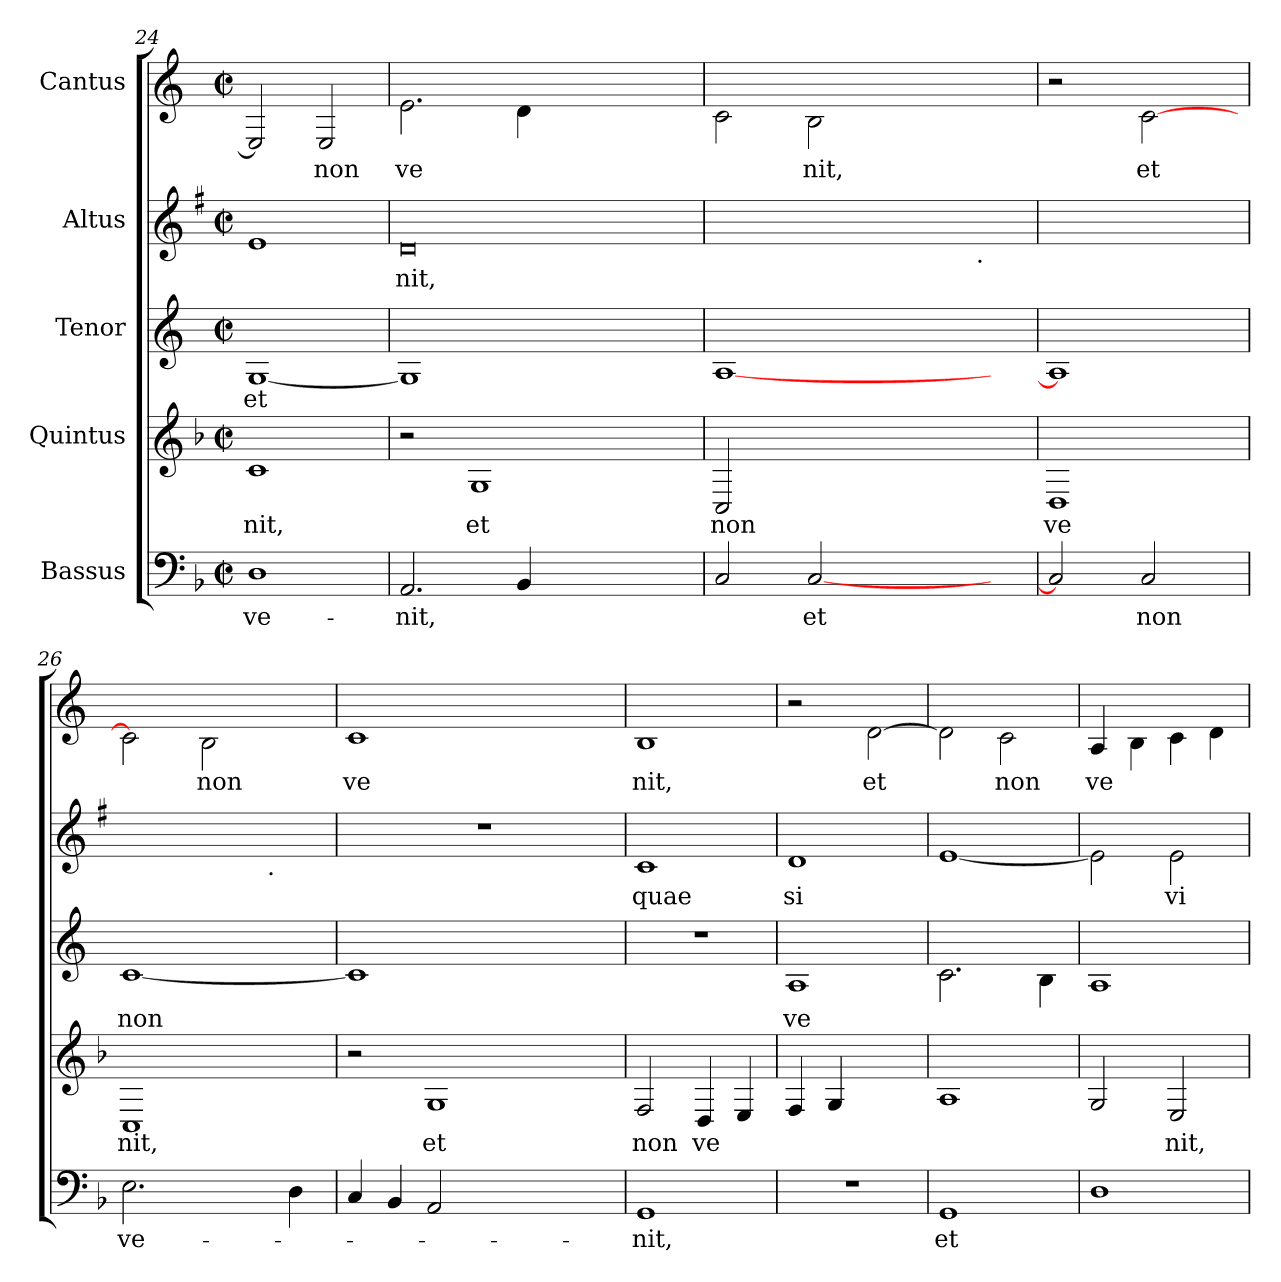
**kern	**text	**kern	**text	**kern	**text	**kern	**text	**kern	**text
*part5	*part5	*part4	*part4	*part3	*part3	*part2	*part2	*part1	*part1
*staff5	*staff5	*staff4	*staff4	*staff3	*staff3	*staff2	*staff2	*staff1	*staff1
*I"Bassus	*	*I"Quintus	*	*I"Tenor	*	*I"Altus	*	*I"Cantus	*
*clefF4	*	*clefG2	*	*clefG2	*	*clefG2	*	*clefG2	*
*k[b-]	*	*k[b-]	*	*k[]	*	*k[f#]	*	*k[]	*
*F:	*	*F:	*	*C:	*	*G:	*	*C:	*
*M2/2	*	*M2/2	*	*M2/2	*	*M2/2	*	*M2/2	*
*met(c|)	*	*met(c|)	*	*met(c|)	*	*met(c|)	*	*met(c|)	*
=24A	=24A	=24A	=24A	=24A	=24A	=24A	=24A	=24A	=24A
!	!LO:LY:b	!	!LO:LY:b	!	!LO:LY:b	!	!	!	!
1D	ve-	1c	nit,	[1G	et	1e	.	2E/]	.
!	!	!	!	!	!	!	!	!	!LO:LY:b
.	.	.	.	.	.	.	.	2E/	non
!!LO:LB:g=z
=24B	=24B	=24B	=24B	=24B	=24B	=24B	=24B	=24B	=24B
!	!LO:LY:b	!	!	!	!	!	!LO:LY:b	!	!LO:LY:b
2.AA/	-nit,	2r	.	1G]	.	0d	nit,	2.e\	ve
!	!	!	!LO:LY:b	!	!	!	!	!	!
.	.	1G	et	.	.	.	.	.	.
4BB-/	.	.	.	.	.	.	.	4d\	.
1ryy	.	.	.	1ryy	.	.	.	1ryy	.
.	.	2ryy	.	.	.	.	.	.	.
=25	=25	=25	=25	=25	=25	=25	=25	=25	=25
!	!	!	!LO:LY:b	!	!	!	!	!	!
2C/	.	2C/	non	[1A	.	4ryy	.	2c\	.
.	.	.	.	.	.	4ryy	.	.	.
!	!LO:LY:b	!	!	!	!	!	!	!	!LO:LY:b
[2C/	et	2ryy	.	.	.	4ryy	.	2B\	nit,
.	.	.	.	.	.	64ryy	.	.	.
.	.	.	.	.	.	64ryy	.	.	.
.	.	.	.	.	.	64ryy	.	.	.
.	.	.	.	.	.	64ryy	.	.	.
.	.	.	.	.	.	64ryy	.	.	.
.	.	.	.	.	.	64ryy	.	.	.
.	.	.	.	.	.	64ryy	.	.	.
.	.	.	.	.	.	64ryy	.	.	.
.	.	.	.	.	.	64ryy	.	.	.
.	.	.	.	.	.	64ryy	.	.	.
.	.	.	.	.	.	64ryy	.	.	.
.	.	.	.	.	.	64ryy	.	.	.
.	.	.	.	.	.	64ryy	.	.	.
.	.	.	.	.	.	64ryy	.	.	.
!	!	!	!	!	!	!LO:TX:b:t=.	!	!	!
.	.	.	.	.	.	64ryy	.	.	.
.	.	.	.	.	.	4ryy	.	.	.
8...ryy	.	8...ryy	.	8...ryy	.	.	.	8...ryy	.
!!LO:LB:g=z
=25A	=25A	=25A	=25A	=25A	=25A	=25A	=25A	=25A	=25A
!	!	!	!LO:LY:b	!	!	!	!	!	!
2C/]	.	1D	ve	1A]	.	4ryy	.	2r	.
.	.	.	.	.	.	4ryy	.	.	.
!	!LO:LY:b	!	!	!	!	!	!	!	!LO:LY:b
2C/	non	.	.	.	.	4ryy	.	[2c\	et
.	.	.	.	.	.	64ryy	.	.	.
.	.	.	.	.	.	4ryy	.	.	.
64ryy	.	64ryy	.	64ryy	.	.	.	64ryy	.
=26A	=26A	=26A	=26A	=26A	=26A	=26A	=26A	=26A	=26A
!	!LO:LY:b	!	!LO:LY:b	!	!LO:LY:b	!	!	!	!
2.E\	ve-	1C	nit,	[1c	non	4ryy	.	2c\]	.
.	.	.	.	.	.	4ryy	.	.	.
!	!	!	!	!	!	!	!	!	!LO:LY:b
.	.	.	.	.	.	32ryy	.	2B\	non
.	.	.	.	.	.	32ryy	.	.	.
.	.	.	.	.	.	32ryy	.	.	.
.	.	.	.	.	.	32ryy	.	.	.
.	.	.	.	.	.	32ryy	.	.	.
.	.	.	.	.	.	32ryy	.	.	.
!	!	!	!	!	!	!LO:TX:b:t=.	!	!	!
.	.	.	.	.	.	32ryy	.	.	.
.	.	.	.	.	.	4ryy	.	.	.
4D\	.	.	.	.	.	.	.	.	.
.	.	.	.	.	.	32ryy	.	.	.
!!LO:LB:g=z
=27A	=27A	=27A	=27A	=27A	=27A	=27A	=27A	=27A	=27A
!	!	!	!	!	!	!	!	!	!LO:LY:b
4C/	.	2r	.	1c]	.	4ryy	.	1c	ve
4BB-/	.	.	.	.	.	4ryy	.	.	.
!	!	!	!LO:LY:b	!	!	!	!	!	!
2AA/	.	1G	et	.	.	4ryy	.	.	.
.	.	.	.	.	.	32ryy	.	.	.
.	.	.	.	.	.	1r	.	.	.
2ryy	.	.	.	2ryy	.	.	.	2ryy	.
4ryy	.	4ryy	.	4ryy	.	.	.	4ryy	.
32ryy	.	32ryy	.	32ryy	.	.	.	32ryy	.
!!LO:LB:g=z
=28	=28	=28	=28	=28	=28	=28	=28	=28	=28
!	!LO:LY:b	!	!LO:LY:b	!	!	!	!LO:LY:b	!	!LO:LY:b
1GG	-nit,	2F/	non	1r	.	1c	quae	1B	nit,
!	!	!	!LO:LY:b	!	!	!	!	!	!
.	.	4D/	ve	.	.	.	.	.	.
.	.	4E/	.	.	.	.	.	.	.
!!LO:LB:g=z
=29	=29	=29	=29	=29	=29	=29	=29	=29	=29
!	!	!	!	!	!LO:LY:b	!	!LO:LY:b	!	!
1r	.	4F/	.	1A	ve	1d	si	2r	.
.	.	4G/	.	.	.	.	.	.	.
!	!	!	!	!	!	!	!	!	!LO:LY:b
.	.	2ryy	.	.	.	.	.	[2d\	et
!!LO:LB:g=z
=30	=30	=30	=30	=30	=30	=30	=30	=30	=30
!	!LO:LY:b	!	!	!	!	!	!	!	!
1GG	et	1A	.	2.c\	.	[1e	.	2d\]	.
!	!	!	!	!	!	!	!	!	!LO:LY:b
.	.	.	.	.	.	.	.	2c\	non
.	.	.	.	4B\	.	.	.	.	.
=31	=31	=31	=31	=31	=31	=31	=31	=31	=31
!	!	!	!	!	!	!	!	!	!LO:LY:b
1D	.	2G/	.	1A	.	2e\]	.	4A/	ve
.	.	.	.	.	.	.	.	4B\	.
!	!	!	!LO:LY:b	!	!	!	!LO:LY:b	!	!
.	.	2E/	nit,	.	.	2e\	vi	4c\	.
.	.	.	.	.	.	.	.	4d\	.
=	=	=	=	=	=	=	=	=	=
*-	*-	*-	*-	*-	*-	*-	*-	*-	*-
